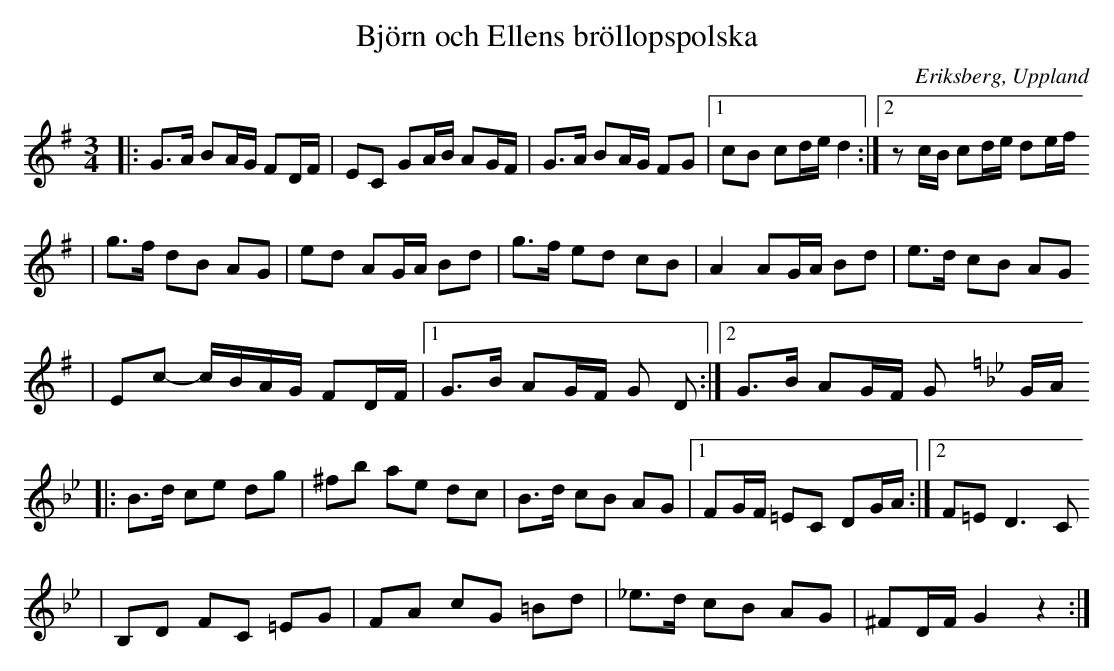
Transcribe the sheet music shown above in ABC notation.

X:1
T:Björn och Ellens bröllopspolska
O:Eriksberg, Uppland
M:3/4
L:1/8
K:G
|: G>A BA/G/ FD/F/    | EC GA/B/ AG/F/                | G>A BA/G/ FG                          |1 cB cd/e/ d2          :|2 z c/B/ cd/e/ de/f/
| g>f dB AG                 | ed AG/A/ Bd                     | g>f ed cB                                  | A2 AG/A/ Bd           | e>d cB AG
| Ec- c/B/A/G/ FD/F/  |1 G>B AG/F/ G D               :|2 G>B AG/F/ G [K: Gm] G/A/
|: B>d ce dg                | ^fb ae dc                           | B>d cB AG                                |1 FG/F/ =EC DG/A/ :|2 F=E D3 C
| B,D FC =EG               | FA cG =Bd                         | _e>d cB AG                               | ^FD/F/ G2 z2             :|
